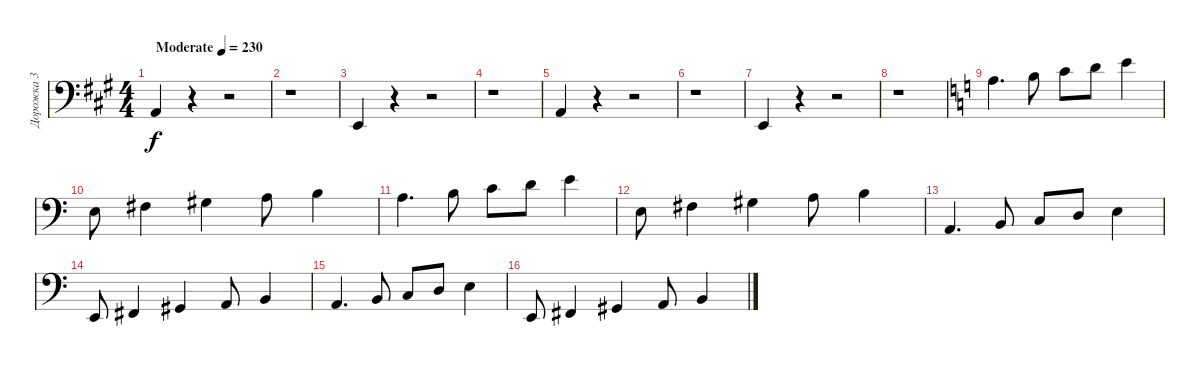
\track ("Дорожка 3" "Дорожка 3") {instrument electricbassfinger}
\staff {score}
\tuning (G2 D2 A1 E1) {hide}
\ts (4 4)
\tempo (230 "Moderate")
\clef f4
\ks a
0.3.4{dy f instrument electricbassfinger} r.4 r.2 |
r.1 |
0.4.4 r.4 r.2 |
r.1 |
0.3.4 r.4 r.2 |
r.1 |
0.4.4 r.4 r.2 |
r.1 |
\ks c
2.1.4{d} 4.1.8 5.1.8 7.1.8 9.1.4 |
2.2.8 4.2.4 1.1.4 2.1.8 4.1.4 |
2.1.4{d} 4.1.8 5.1.8 7.1.8 9.1.4 |
2.2.8 4.2.4 1.1.4 2.1.8 4.1.4 |
0.3.4{d} 2.3.8 3.3.8 0.2.8 2.2.4 |
0.4.8 2.4.4 4.4.4 0.3.8 2.3.4 |
0.3.4{d} 2.3.8 3.3.8 0.2.8 2.2.4 |
0.4.8 2.4.4 4.4.4 0.3.8 2.3.4
